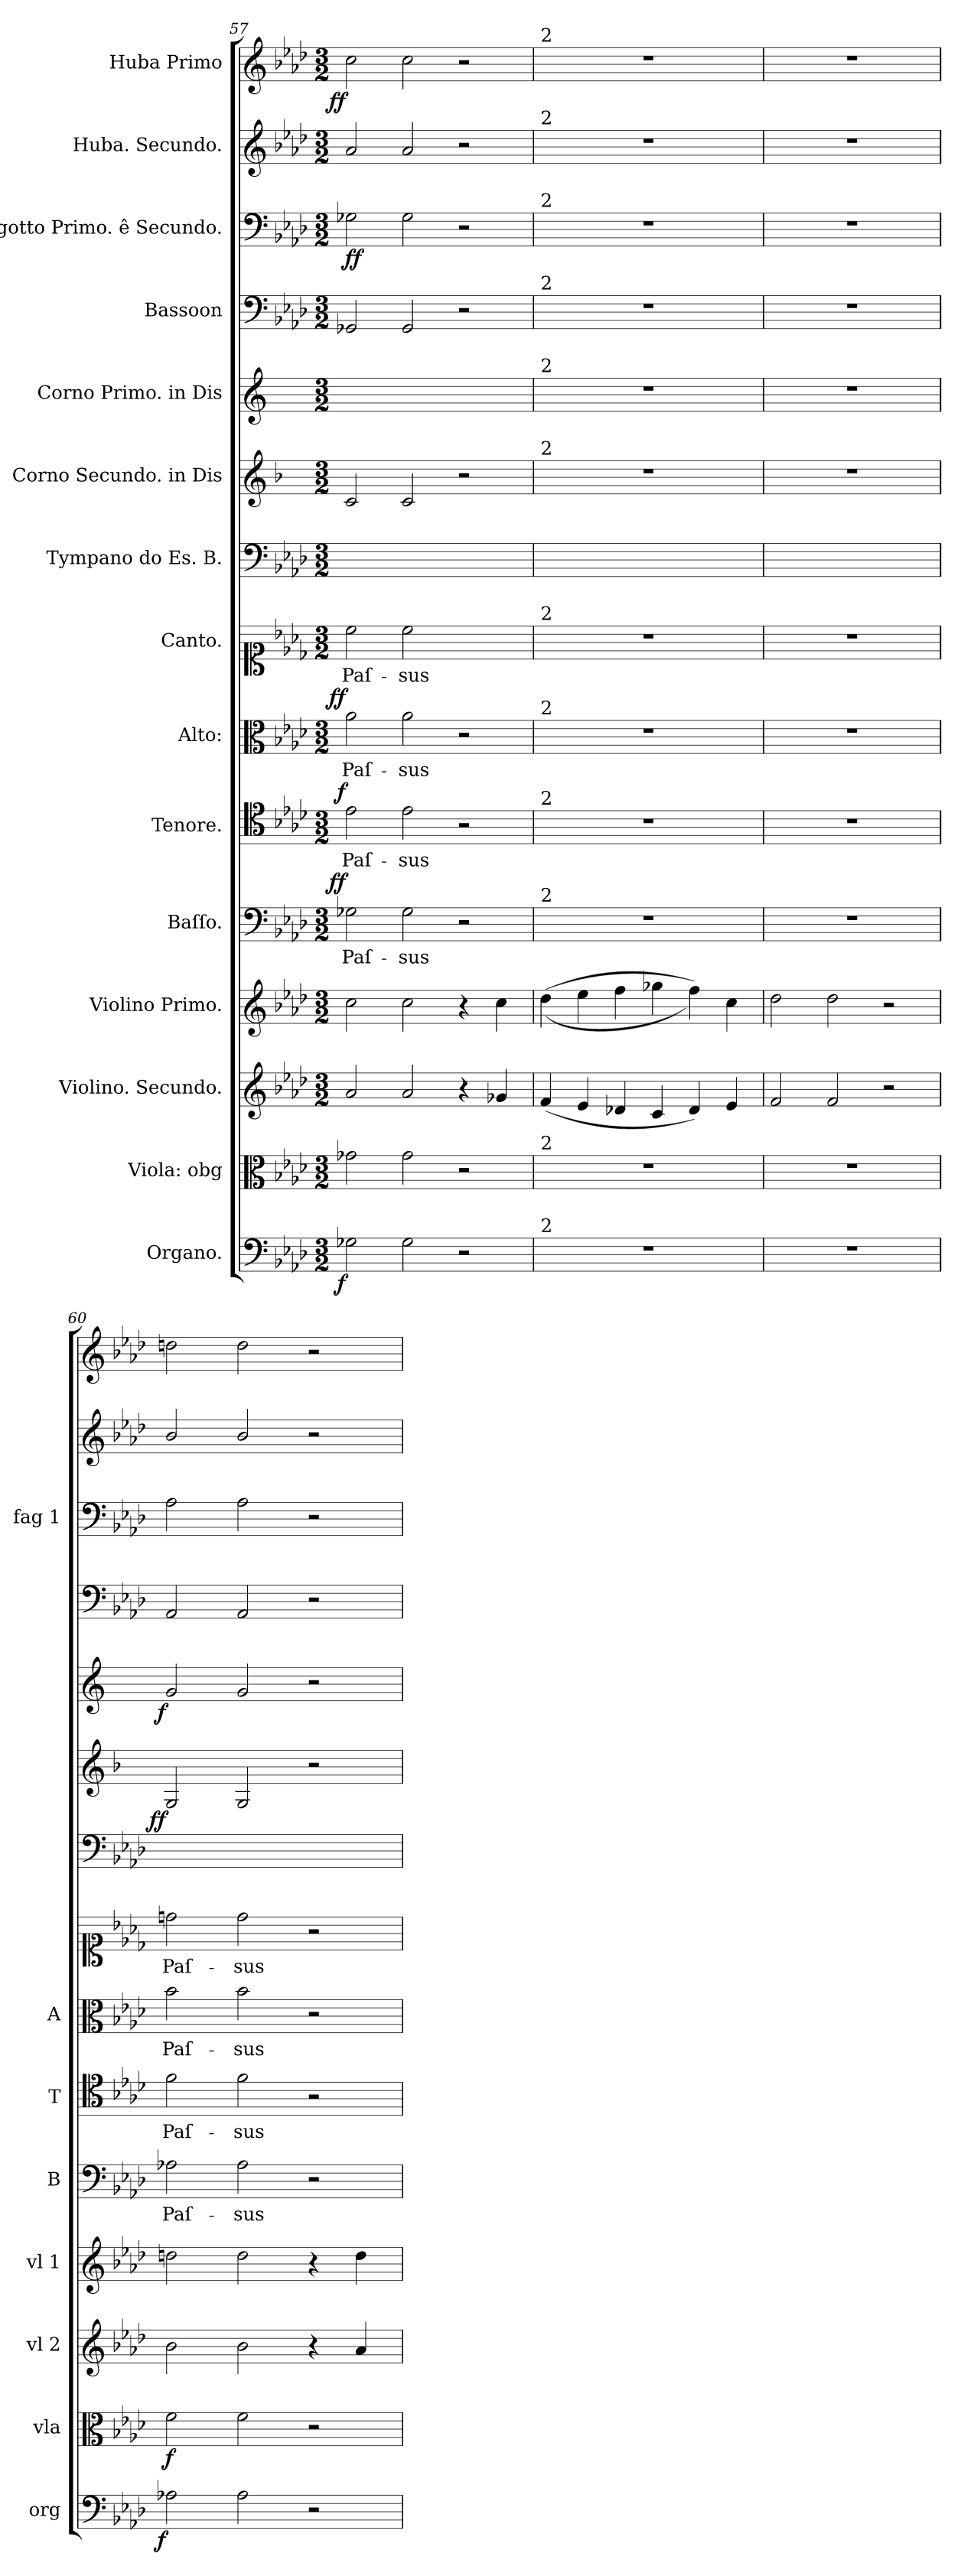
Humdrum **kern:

**kern	**dynam	**kern	**dynam	**kern	**dynam	**kern	**dynam	**kern	**text	**dynam	**kern	**text	**dynam	**kern	**text	**dynam	**kern	**text	**dynam	**kern	**kern	**dynam	**kern	**dynam	**kern	**kern	**dynam	**kern	**dynam	**kern	**dynam
*part15	*part15	*part14	*part14	*part13	*part13	*part12	*part12	*part11	*part11	*part11	*part10	*part10	*part10	*part9	*part9	*part9	*part8	*part8	*part8	*part7	*part6	*part6	*part5	*part5	*part4	*part3	*part3	*part2	*part2	*part1	*part1
*staff15	*staff15	*staff14	*staff14	*staff13	*staff13	*staff12	*staff12	*staff11	*staff11	*staff11	*staff10	*staff10	*staff10	*staff9	*staff9	*staff9	*staff8	*staff8	*staff8	*staff7	*staff6	*staff6	*staff5	*staff5	*staff4	*staff3	*staff3	*staff2	*staff2	*staff1	*staff1
*I"Organo.	*	*I"Viola: obg	*	*I"Violino. Secundo.	*	*I"Violino Primo.	*	*I"Baſſo.	*	*	*I"Tenore.	*	*	*I"Alto:	*	*	*I"Canto.	*	*	*I"Tympano do Es. B.	*I"Corno Secundo. in Dis	*	*I"Corno Primo. in Dis	*	*I"Bassoon	*I"Fagotto Primo. ê Secundo.	*	*I"Huba. Secundo.	*	*I"Huba Primo	*
*I'org	*	*I'vla	*	*I'vl 2	*	*I'vl 1	*	*I'B	*	*	*I'T	*	*	*I'A	*	*	*	*	*	*	*	*	*	*	*	*I'fag 1	*	*	*	*	*
*clefF4	*	*clefC3	*	*clefG2	*	*clefG2	*	*clefF4	*	*	*clefC4	*	*	*clefC3	*	*	*clefC1	*	*	*clefF4	*clefG2	*	*clefG2	*	*clefF4	*clefF4	*	*clefG2	*	*clefG2	*
*	*	*	*	*	*	*	*	*	*	*	*	*	*	*	*	*	*	*	*	*	*ITrd-2c-3	*	*ITrd-2c-3	*	*	*	*	*	*	*	*
*k[b-e-a-d-]	*	*k[b-e-a-d-]	*	*k[b-e-a-d-]	*	*k[b-e-a-d-]	*	*k[b-e-a-d-]	*	*	*k[b-e-a-d-]	*	*	*k[b-e-a-d-]	*	*	*k[b-e-a-d-]	*	*	*k[b-e-a-d-]	*k[b-e-a-d-]	*	*k[b-e-a-]	*	*k[b-e-a-d-]	*k[b-e-a-d-]	*	*k[b-e-a-d-]	*	*k[b-e-a-d-]	*
*A-:	*	*A-:	*	*A-:	*	*A-:	*	*A-:	*	*	*A-:	*	*	*A-:	*	*	*A-:	*	*	*A-:	*A-:	*	*	*	*A-:	*A-:	*	*A-:	*	*A-:	*
*M3/2	*	*M3/2	*	*M3/2	*	*M3/2	*	*M3/2	*	*	*M3/2	*	*	*M3/2	*	*	*M3/2	*	*	*M3/2	*M3/2	*	*M3/2	*	*M3/2	*M3/2	*	*M3/2	*	*M3/2	*
=57	=57	=57	=57	=57	=57	=57	=57	=57	=57	=57	=57	=57	=57	=57	=57	=57	=57	=57	=57	=57	=57	=57	=57	=57	=57	=57	=57	=57	=57	=57	=57
!	!LO:DY:b:rj	!	!LO:DY:b:rj	!	!LO:DY:a	!	!LO:DY:b:rj	!	!	!LO:DY:b:rj	!	!	!LO:DY:b:rj	!	!	!LO:DY:b:rj	!	!	!LO:DY:b	!	!	!	!	!	!	!	!LO:DY:b	!	!LO:DY:b:rj	!	!LO:DY:b:rj
2G-X\	f	2g-X\	for	2a-/	forto	2cc\	for	2G-X\	Paſ-	ff	2e-\	Paſ-	f	2a-\	Paſ-	ff	2cc\	Paſ-	fort	1.ryy	2e-/	.	1.ryy	.	2GG-X/	2G-X\	ff	2a-/	for	2cc\	ff
2G-\	.	2g-\	.	2a-/	.	2cc\	.	2G-\	-sus	.	2e-\	-sus	.	2a-\	-sus	.	2cc\	-sus	.	.	2e-/	.	.	.	2GG-/	2G-\	.	2a-/	.	2cc\	.
2r	.	2r	.	4r	.	4r	.	2r	.	.	2r	.	.	2r	.	.	2ryy	.	.	.	2r	.	.	.	2r	2r	.	2r	.	2r	.
!	!	!	!	!	!LO:DY:b	!	!LO:DY:b	!	!	!	!	!	!	!	!	!	!	!	!	!	!	!	!	!	!	!	!	!	!	!	!
.	.	.	.	4g-X/	pia	4cc\	pia	.	.	.	.	.	.	.	.	.	.	.	.	.	.	.	.	.	.	.	.	.	.	.	.
=58	=58	=58	=58	=58	=58	=58	=58	=58	=58	=58	=58	=58	=58	=58	=58	=58	=58	=58	=58	=58	=58	=58	=58	=58	=58	=58	=58	=58	=58	=58	=58
!	!	!	!	!	!	!	!	!	!	!	!	!	!	!	!	!	!	!	!	!	!	!	!	!	!	!	!	!	!	!LO:TX:a:t=2	!
!	!	!	!	!	!	!	!	!	!	!	!	!	!	!	!	!	!	!	!	!	!	!	!	!	!	!	!	!LO:TX:a:t=2	!	!	!
!	!	!	!	!	!	!	!	!	!	!	!	!	!	!	!	!	!	!	!	!	!	!	!	!	!	!LO:TX:a:t=2	!	!	!	!	!
!	!	!	!	!	!	!	!	!	!	!	!	!	!	!	!	!	!	!	!	!	!	!	!	!	!LO:TX:a:t=2	!	!	!	!	!	!
!	!	!	!	!	!	!	!	!	!	!	!	!	!	!	!	!	!	!	!	!	!	!	!LO:TX:a:t=2	!	!	!	!	!	!	!	!
!	!	!	!	!	!	!	!	!	!	!	!	!	!	!	!	!	!	!	!	!	!LO:TX:a:t=2	!	!	!	!	!	!	!	!	!	!
!	!	!	!	!	!	!	!	!	!	!	!	!	!	!	!	!	!LO:TX:a:t=2	!	!	!	!	!	!	!	!	!	!	!	!	!	!
!	!	!	!	!	!	!	!	!	!	!	!	!	!	!LO:TX:a:t=2	!	!	!	!	!	!	!	!	!	!	!	!	!	!	!	!	!
!	!	!	!	!	!	!	!	!	!	!	!LO:TX:a:t=2	!	!	!	!	!	!	!	!	!	!	!	!	!	!	!	!	!	!	!	!
!	!	!	!	!	!	!	!	!LO:TX:a:t=2	!	!	!	!	!	!	!	!	!	!	!	!	!	!	!	!	!	!	!	!	!	!	!
!	!	!LO:TX:a:t=2	!	!	!	!	!	!	!	!	!	!	!	!	!	!	!	!	!	!	!	!	!	!	!	!	!	!	!	!	!
!LO:TX:a:t=2	!	!	!	!	!	!	!	!	!	!	!	!	!	!	!	!	!	!	!	!	!	!	!	!	!	!	!	!	!	!	!
1.r	.	1.r	.	(4f/	.	(<(>4dd-\	.	1.r	.	.	1.r	.	.	1.r	.	.	1.r	.	.	1.ryy	1.r	.	1.r	.	1.r	1.r	.	1.r	.	1.r	.
.	.	.	.	4e-/	.	4ee-\	.	.	.	.	.	.	.	.	.	.	.	.	.	.	.	.	.	.	.	.	.	.	.	.	.
.	.	.	.	4d-X/	.	4ff\	.	.	.	.	.	.	.	.	.	.	.	.	.	.	.	.	.	.	.	.	.	.	.	.	.
.	.	.	.	4c/	.	4gg-X\	.	.	.	.	.	.	.	.	.	.	.	.	.	.	.	.	.	.	.	.	.	.	.	.	.
.	.	.	.	4d-/)	.	4ff\))	.	.	.	.	.	.	.	.	.	.	.	.	.	.	.	.	.	.	.	.	.	.	.	.	.
.	.	.	.	4e-/	.	4cc\	.	.	.	.	.	.	.	.	.	.	.	.	.	.	.	.	.	.	.	.	.	.	.	.	.
=59	=59	=59	=59	=59	=59	=59	=59	=59	=59	=59	=59	=59	=59	=59	=59	=59	=59	=59	=59	=59	=59	=59	=59	=59	=59	=59	=59	=59	=59	=59	=59
1.r	.	1.r	.	2f/	.	2dd-\	.	1.r	.	.	1.r	.	.	1.r	.	.	1.r	.	.	1.ryy	1.r	.	1.r	.	1.r	1.r	.	1.r	.	1.r	.
.	.	.	.	2f/	.	2dd-\	.	.	.	.	.	.	.	.	.	.	.	.	.	.	.	.	.	.	.	.	.	.	.	.	.
.	.	.	.	2r	.	2r	.	.	.	.	.	.	.	.	.	.	.	.	.	.	.	.	.	.	.	.	.	.	.	.	.
=60	=60	=60	=60	=60	=60	=60	=60	=60	=60	=60	=60	=60	=60	=60	=60	=60	=60	=60	=60	=60	=60	=60	=60	=60	=60	=60	=60	=60	=60	=60	=60
!	!LO:DY:b:rj	!	!LO:DY:b	!	!LO:DY:b:rj	!	!LO:DY:b	!	!LO:LY:i	!	!	!LO:LY:i	!	!	!LO:LY:i	!	!	!	!	!	!	!LO:DY:b:rj	!	!LO:DY:b:rj	!	!	!	!	!	!	!
2A-X\	f	2f\	f	2b-\	for	2ddn\	fort	2A-X\	Paſ-	.	2f\	Paſ-	.	2b-\	Paſ-	.	2ddn\	Paſ-	.	1.ryy	2B-/	ff	2b-/	f	2AA-/	2A-\	.	2b-/	.	2ddn\	.
!	!	!	!	!	!	!	!	!	!LO:LY:i	!	!	!LO:LY:i	!	!	!LO:LY:i	!	!	!	!	!	!	!	!	!	!	!	!	!	!	!	!
2A-\	.	2f\	.	2b-\	.	2dd\	.	2A-\	-sus	.	2f\	-sus	.	2b-\	-sus	.	2dd\	-sus	.	.	2B-/	.	2b-/	.	2AA-/	2A-\	.	2b-/	.	2dd\	.
2r	.	2r	.	4r	.	4r	.	2r	.	.	2r	.	.	2r	.	.	2r	.	.	.	2r	.	2r	.	2r	2r	.	2r	.	2r	.
!	!	!	!	!	!LO:DY:b	!	!LO:DY:b	!	!	!	!	!	!	!	!	!	!	!	!	!	!	!	!	!	!	!	!	!	!	!	!
.	.	.	.	4a-/	pia	4dd\	pia	.	.	.	.	.	.	.	.	.	.	.	.	.	.	.	.	.	.	.	.	.	.	.	.
=	=	=	=	=	=	=	=	=	=	=	=	=	=	=	=	=	=	=	=	=	=	=	=	=	=	=	=	=	=	=	=
*-	*-	*-	*-	*-	*-	*-	*-	*-	*-	*-	*-	*-	*-	*-	*-	*-	*-	*-	*-	*-	*-	*-	*-	*-	*-	*-	*-	*-	*-	*-	*-
